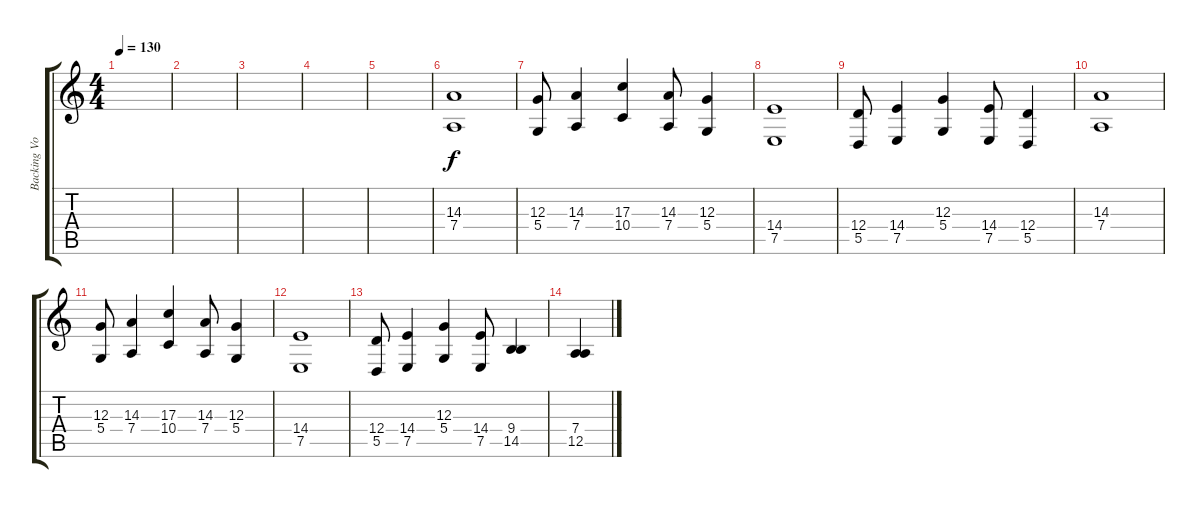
\track ("Backing Vox" "Backing Vo") {instrument drawbarorgan}
\staff {score tabs}
\tuning (E4 B3 G3 D3 A2 E2) {hide}
\ts (4 4)
\tempo 130
\clef g2
\ks c
|
|
|
|
|
(14.3 7.4).1 |
(12.3 5.4).8 (14.3 7.4).4 (17.3 10.4).4 (14.3 7.4).8 (12.3 5.4).4 |
(14.4 7.5).1 |
(12.4 5.5).8 (14.4 7.5).4 (12.3 5.4).4 (14.4 7.5).8 (12.4 5.5).4 |
(14.3 7.4).1 |
(12.3 5.4).8 (14.3 7.4).4 (17.3 10.4).4 (14.3 7.4).8 (12.3 5.4).4 |
(14.4 7.5).1 |
(12.4 5.5).8 (14.4 7.5).4 (12.3 5.4).4 (14.4 7.5).8 (9.4 14.5).4 |
(7.4 12.5).4
